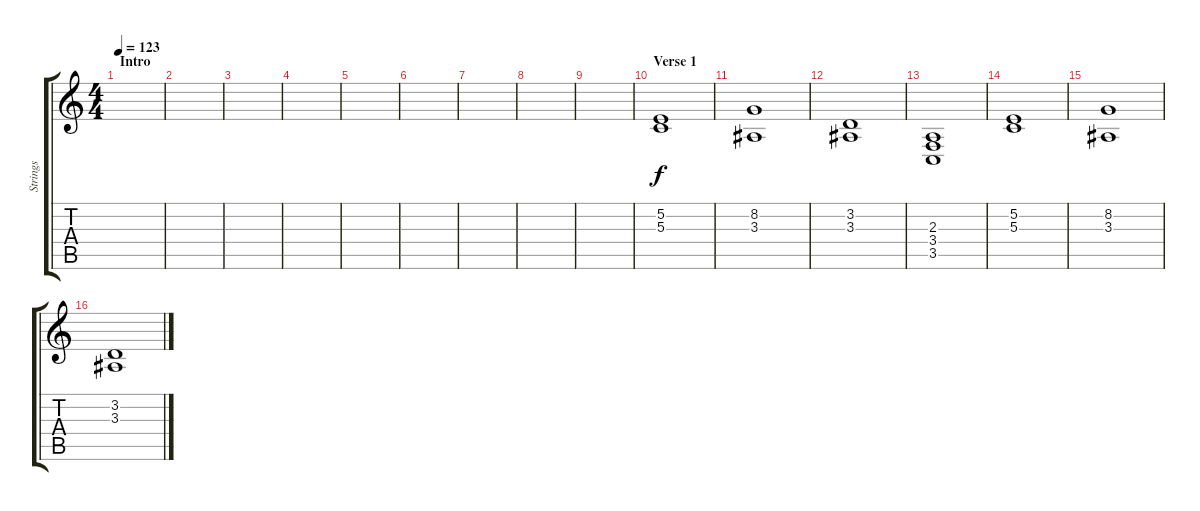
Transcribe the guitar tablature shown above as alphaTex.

\track ("Strings" "Strings") {instrument stringensemble1}
\staff {score tabs}
\tuning (E4 B3 G3 D3 A2 E2) {hide}
\ts (4 4)
\section ("" "Intro")
\tempo 123
\clef g2
\ks c
|
|
|
|
|
|
|
|
|
\section ("" "Verse 1")
(5.2 5.3).1 |
(8.2 3.3).1 |
(3.2 3.3).1 |
(2.3 3.4 3.5).1 |
(5.2 5.3).1 |
(8.2 3.3).1 |
(3.2 3.3).1
